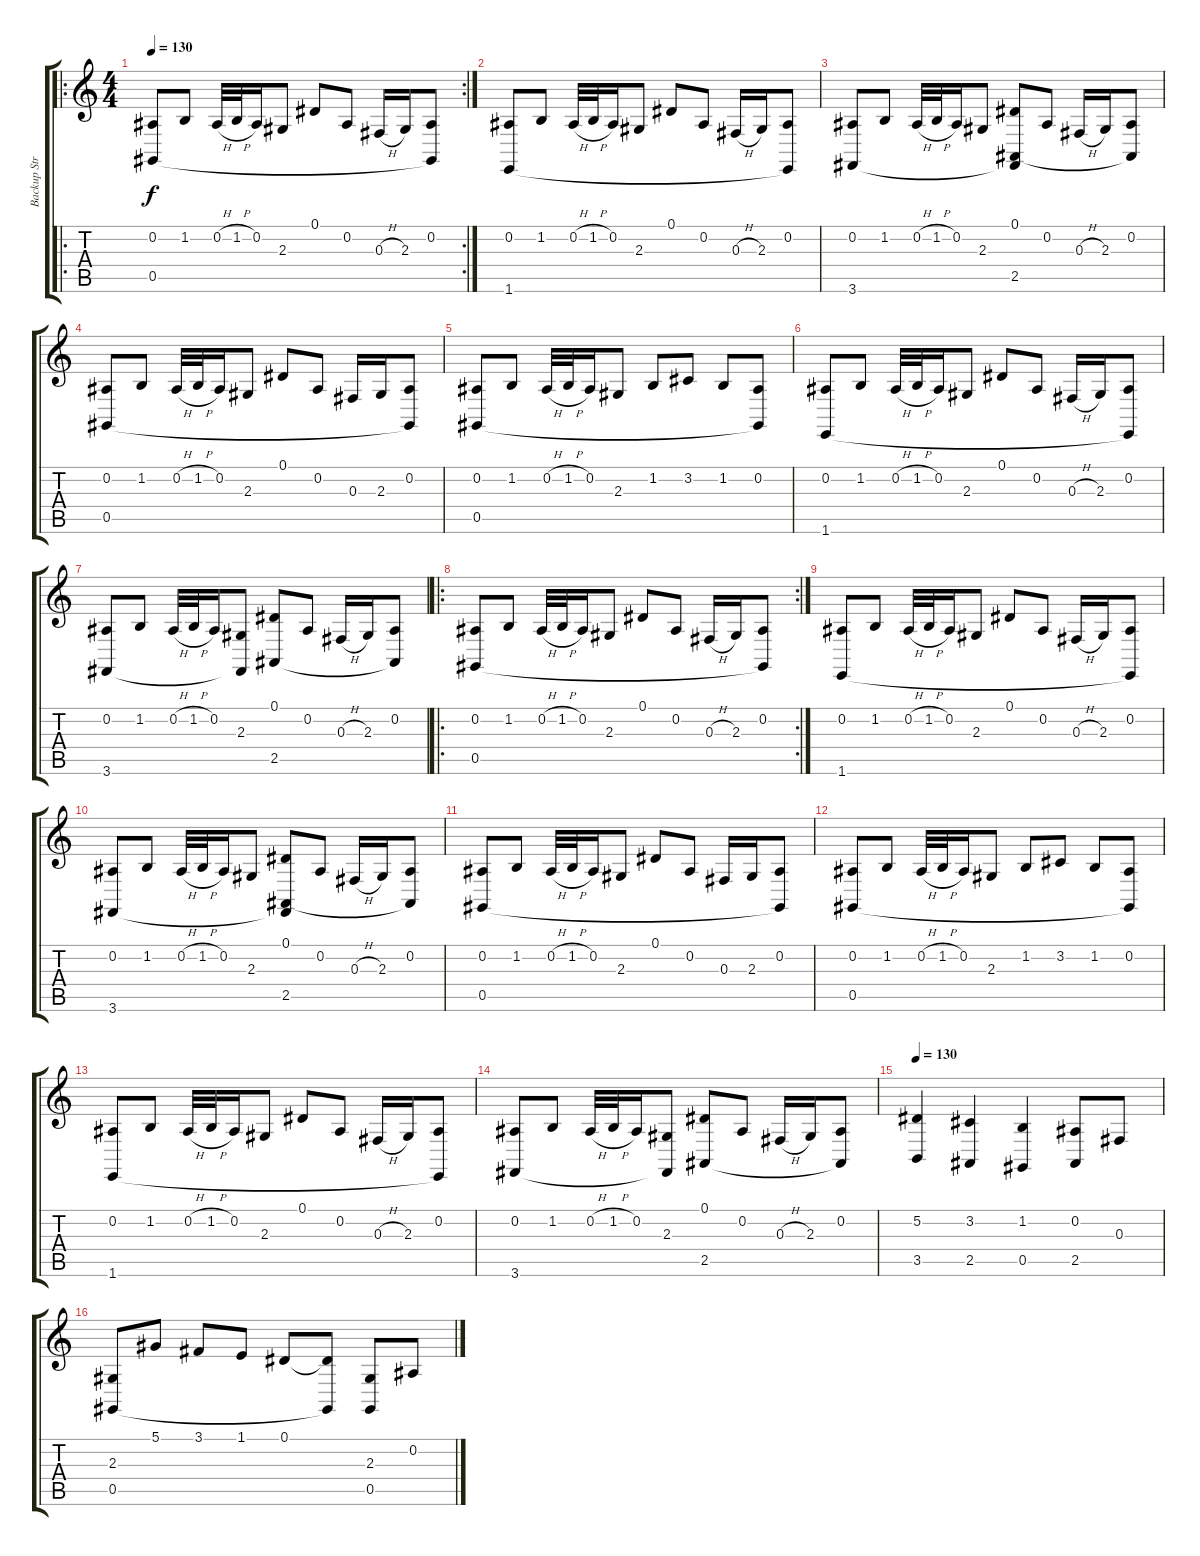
\track ("Backup Strings" "Backup Str") {instrument tremolostrings}
\staff {score tabs}
\tuning (Eb4 Bb3 Gb3 Db3 Ab2 Eb2) {hide}
\ro
\rc 2
\ts (4 4)
\tempo 130
\tempo 115
\tempo 130
\clef g2
\ks c
(0.2 0.5).8{dy f instrument tremolostrings} 1.2.8 0.2{h}.32 1.2{h}.32 0.2.16 2.3.8 0.1.8 0.2.8 0.3{h}.16 2.3.16 (0.2 0.5{t}).8 |
(0.2 1.6).8 1.2.8 0.2{h}.32 1.2{h}.32 0.2.16 2.3.8 0.1.8 0.2.8 0.3{h}.16 2.3.16 (0.2 1.6{t}).8 |
(0.2 3.6).8 1.2.8 0.2{h}.32 1.2{h}.32 0.2.16 2.3.8 (0.1 2.5 3.6{t}).8 0.2.8 0.3{h}.16 2.3.16 (0.2 2.5{t}).8 |
(0.2 0.5).8 1.2.8 0.2{h}.32 1.2{h}.32 0.2.16 2.3.8 0.1.8 0.2.8 0.3.16 2.3.16 (0.2 0.5{t}).8 |
(0.2 0.5).8 1.2.8 0.2{h}.32 1.2{h}.32 0.2.16 2.3.8 1.2.8 3.2.8 1.2.8 (0.2 0.5{t}).8 |
(0.2 1.6).8 1.2.8 0.2{h}.32 1.2{h}.32 0.2.16 2.3.8 0.1.8 0.2.8 0.3{h}.16 2.3.16 (0.2 1.6{t}).8 |
(0.2 3.6).8 1.2.8 0.2{h}.32 1.2{h}.32 0.2.16 (2.3 3.6{t}).8 (0.1 2.5).8 0.2.8 0.3{h}.16 2.3.16 (0.2 2.5{t}).8 |
\ro
\rc 2
(0.2 0.5).8 1.2.8 0.2{h}.32 1.2{h}.32 0.2.16 2.3.8 0.1.8 0.2.8 0.3{h}.16 2.3.16 (0.2 0.5{t}).8 |
(0.2 1.6).8 1.2.8 0.2{h}.32 1.2{h}.32 0.2.16 2.3.8 0.1.8 0.2.8 0.3{h}.16 2.3.16 (0.2 1.6{t}).8 |
(0.2 3.6).8 1.2.8 0.2{h}.32 1.2{h}.32 0.2.16 2.3.8 (0.1 2.5 3.6{t}).8 0.2.8 0.3{h}.16 2.3.16 (0.2 2.5{t}).8 |
(0.2 0.5).8 1.2.8 0.2{h}.32 1.2{h}.32 0.2.16 2.3.8 0.1.8 0.2.8 0.3.16 2.3.16 (0.2 0.5{t}).8 |
(0.2 0.5).8 1.2.8 0.2{h}.32 1.2{h}.32 0.2.16 2.3.8 1.2.8 3.2.8 1.2.8 (0.2 0.5{t}).8 |
(0.2 1.6).8 1.2.8 0.2{h}.32 1.2{h}.32 0.2.16 2.3.8 0.1.8 0.2.8 0.3{h}.16 2.3.16 (0.2 1.6{t}).8 |
(0.2 3.6).8 1.2.8 0.2{h}.32 1.2{h}.32 0.2.16 (2.3 3.6{t}).8 (0.1 2.5).8 0.2.8 0.3{h}.16 2.3.16 (0.2 2.5{t}).8 |
\tempo 130
(5.2 3.5).4 (3.2 2.5).4 (1.2 0.5).4 (0.2 2.5).8 0.3.8 |
(2.3 0.5).8 5.1.8 3.1.8 1.1.8 0.1.8 (0.1{t} 0.5{t}).8 (2.3 0.5).8 0.2.8
